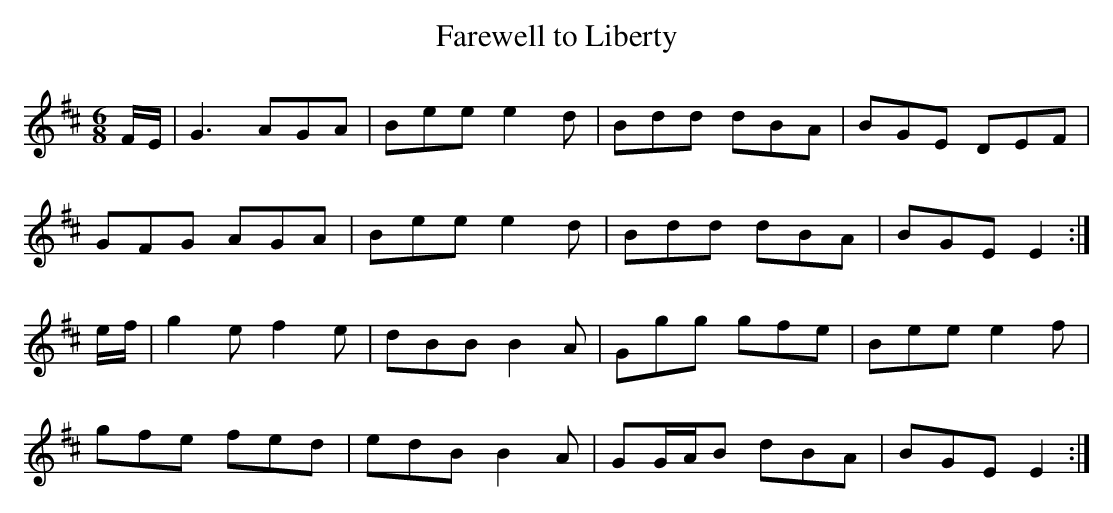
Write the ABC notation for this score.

X:1
T: Farewell to Liberty
L: 1/8
M: 6/8
K: Edor
F/E/ | G3 AGA | Bee e2d | Bdd dBA | BGE DEF |
GFG AGA | Bee e2d | Bdd dBA | BGE E2 :|
e/f/ | g2e f2e | dBB B2A | Ggg gfe | Bee e2f |
gfe fed | edB B2A | GG/A/B dBA | BGE E2 :|
